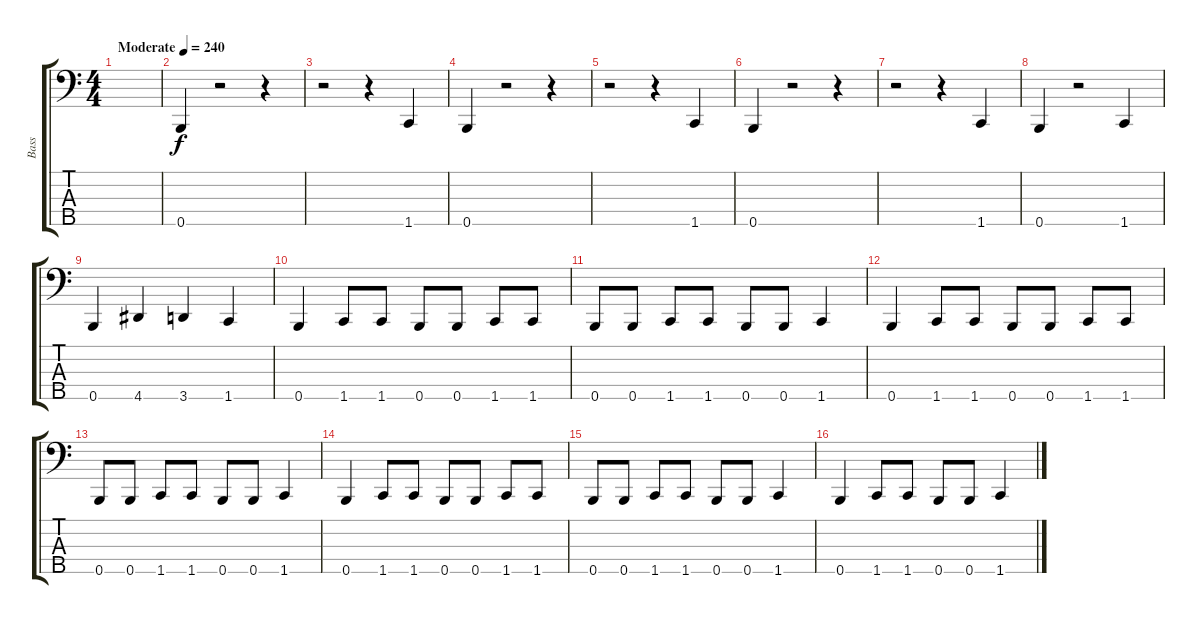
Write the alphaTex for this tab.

\track ("Bass" "Bass") {instrument electricbasspick}
\staff {score tabs}
\tuning (G2 D2 A1 E1 B0) {hide}
\ts (4 4)
\tempo (240 "Moderate")
\clef f4
\ks c
|
0.5.4 r.2 r.4 |
r.2 r.4 1.5.4 |
0.5.4 r.2 r.4 |
r.2 r.4 1.5.4 |
0.5.4 r.2 r.4 |
r.2 r.4 1.5.4 |
0.5.4 r.2 1.5.4 |
0.5.4 4.5.4 3.5.4 1.5.4 |
0.5.4 1.5.8 1.5.8 0.5.8 0.5.8 1.5.8 1.5.8 |
0.5.8 0.5.8 1.5.8 1.5.8 0.5.8 0.5.8 1.5.4 |
0.5.4 1.5.8 1.5.8 0.5.8 0.5.8 1.5.8 1.5.8 |
0.5.8 0.5.8 1.5.8 1.5.8 0.5.8 0.5.8 1.5.4 |
0.5.4 1.5.8 1.5.8 0.5.8 0.5.8 1.5.8 1.5.8 |
0.5.8 0.5.8 1.5.8 1.5.8 0.5.8 0.5.8 1.5.4 |
0.5.4 1.5.8 1.5.8 0.5.8 0.5.8 1.5.4
